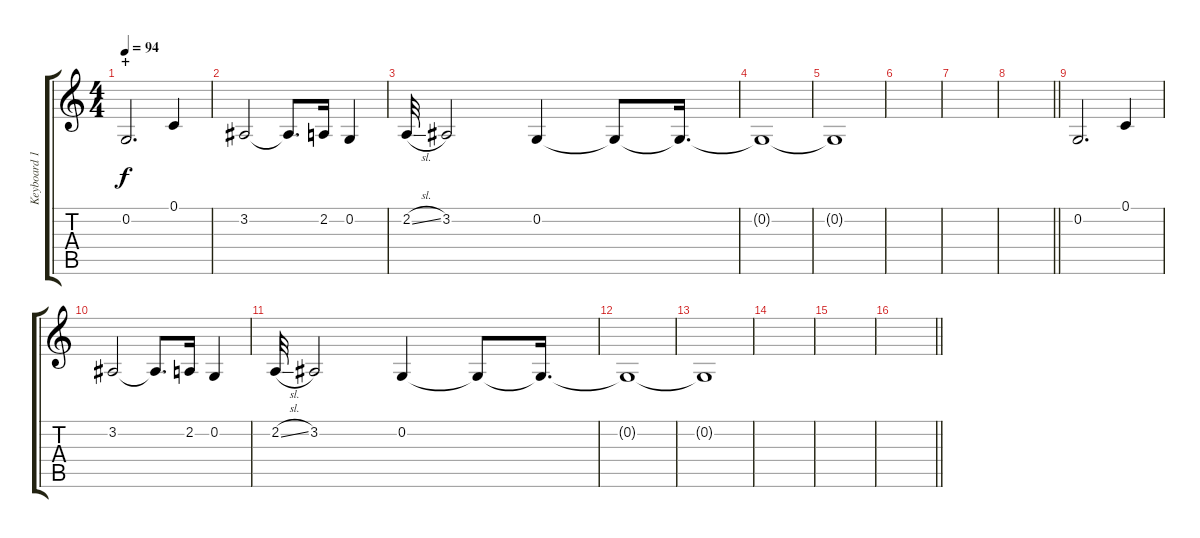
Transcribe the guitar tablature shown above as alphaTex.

\track ("Keyboard 1" "Keyboard 1") {instrument stringensemble1}
\staff {score tabs}
\tuning (C4 G3 Eb3 Bb2 F2 C2) {hide}
\ts (4 4)
\section ("" "+")
\tempo 94
\clef g2
\ks c
0.2.2{d dy f volume 13} 0.1.4 |
3.2.2 3.2{t}.8{d} 2.2.16 0.2.4 |
2.2{sl}.32 3.2.2 0.2.4 0.2{t}.8{volume 0} 0.2{t}.16{d} |
0.2{t}.1 |
0.2{t}.1 |
|
|
\barLineRight lightlight
|
0.2.2{d volume 13} 0.1.4 |
3.2.2 3.2{t}.8{d} 2.2.16 0.2.4 |
2.2{sl}.32 3.2.2 0.2.4 0.2{t}.8{volume 0} 0.2{t}.16{d} |
0.2{t}.1 |
0.2{t}.1 |
|
|
\barLineRight lightlight
